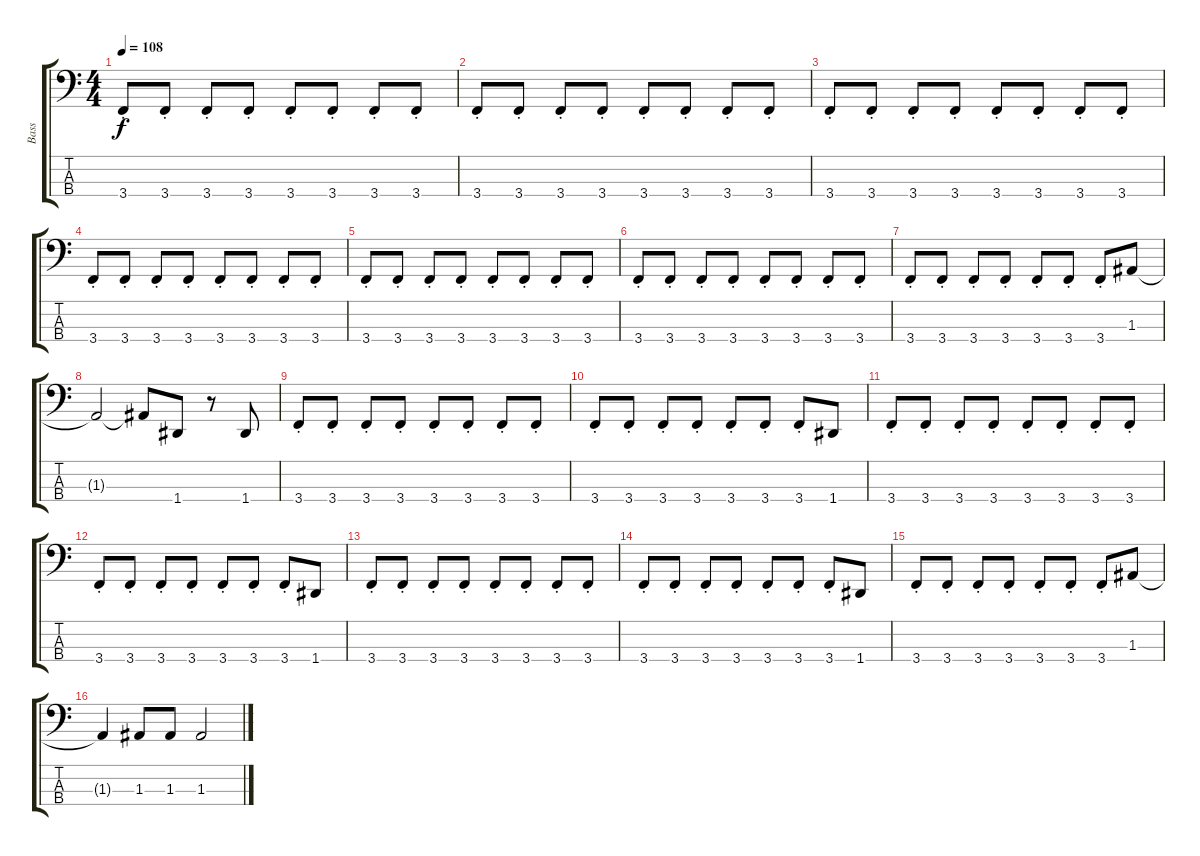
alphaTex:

\track ("Bass" "Bass") {instrument electricbassfinger}
\staff {score tabs}
\tuning (G2 D2 A1 D1) {hide}
\ts (4 4)
\tempo 108
\clef f4
\ks c
3.4{st}.8{dy f} 3.4{st}.8 3.4{st}.8 3.4{st}.8 3.4{st}.8 3.4{st}.8 3.4{st}.8 3.4{st}.8 |
3.4{st}.8 3.4{st}.8 3.4{st}.8 3.4{st}.8 3.4{st}.8 3.4{st}.8 3.4{st}.8 3.4{st}.8 |
3.4{st}.8 3.4{st}.8 3.4{st}.8 3.4{st}.8 3.4{st}.8 3.4{st}.8 3.4{st}.8 3.4{st}.8 |
3.4{st}.8 3.4{st}.8 3.4{st}.8 3.4{st}.8 3.4{st}.8 3.4{st}.8 3.4{st}.8 3.4{st}.8 |
3.4{st}.8 3.4{st}.8 3.4{st}.8 3.4{st}.8 3.4{st}.8 3.4{st}.8 3.4{st}.8 3.4{st}.8 |
3.4{st}.8 3.4{st}.8 3.4{st}.8 3.4{st}.8 3.4{st}.8 3.4{st}.8 3.4{st}.8 3.4{st}.8 |
3.4{st}.8 3.4{st}.8 3.4{st}.8 3.4{st}.8 3.4{st}.8 3.4{st}.8 3.4{st}.8 1.3.8 |
1.3{t}.2 1.3{t}.8 1.4.8 r.8 1.4.8 |
3.4{st}.8 3.4{st}.8 3.4{st}.8 3.4{st}.8 3.4{st}.8 3.4{st}.8 3.4{st}.8 3.4{st}.8 |
3.4{st}.8 3.4{st}.8 3.4{st}.8 3.4{st}.8 3.4{st}.8 3.4{st}.8 3.4{st}.8 1.4.8 |
3.4{st}.8 3.4{st}.8 3.4{st}.8 3.4{st}.8 3.4{st}.8 3.4{st}.8 3.4{st}.8 3.4{st}.8 |
3.4{st}.8 3.4{st}.8 3.4{st}.8 3.4{st}.8 3.4{st}.8 3.4{st}.8 3.4{st}.8 1.4.8 |
3.4{st}.8 3.4{st}.8 3.4{st}.8 3.4{st}.8 3.4{st}.8 3.4{st}.8 3.4{st}.8 3.4{st}.8 |
3.4{st}.8 3.4{st}.8 3.4{st}.8 3.4{st}.8 3.4{st}.8 3.4{st}.8 3.4{st}.8 1.4.8 |
3.4{st}.8 3.4{st}.8 3.4{st}.8 3.4{st}.8 3.4{st}.8 3.4{st}.8 3.4{st}.8 1.3.8 |
1.3{t}.4 1.3.8 1.3.8 1.3.2
